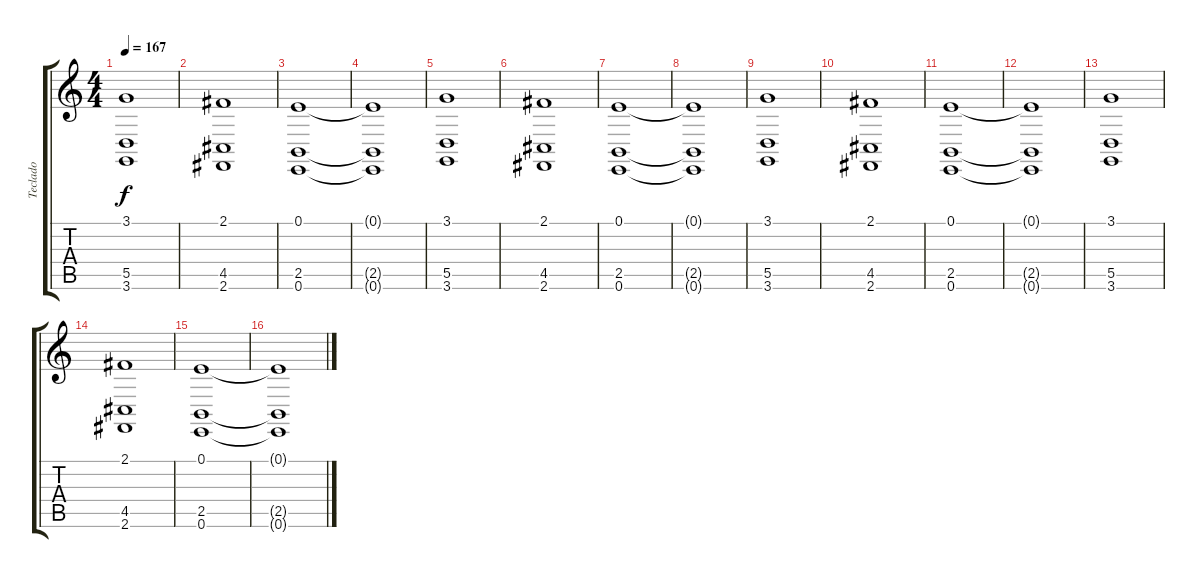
\track ("Teclado" "Teclado") {instrument stringensemble2}
\staff {score tabs}
\tuning (E4 B3 G3 D3 A2 E2) {hide}
\ts (4 4)
\tempo 167
\clef g2
\ks c
(3.1 5.5 3.6).1{dy f} |
(2.1 4.5 2.6).1 |
(0.1 2.5 0.6).1 |
(0.1{t} 2.5{t} 0.6{t}).1 |
(3.1 5.5 3.6).1 |
(2.1 4.5 2.6).1 |
(0.1 2.5 0.6).1 |
(0.1{t} 2.5{t} 0.6{t}).1 |
(3.1 5.5 3.6).1 |
(2.1 4.5 2.6).1 |
(0.1 2.5 0.6).1 |
(0.1{t} 2.5{t} 0.6{t}).1 |
(3.1 5.5 3.6).1 |
(2.1 4.5 2.6).1 |
(0.1 2.5 0.6).1 |
(0.1{t} 2.5{t} 0.6{t}).1
